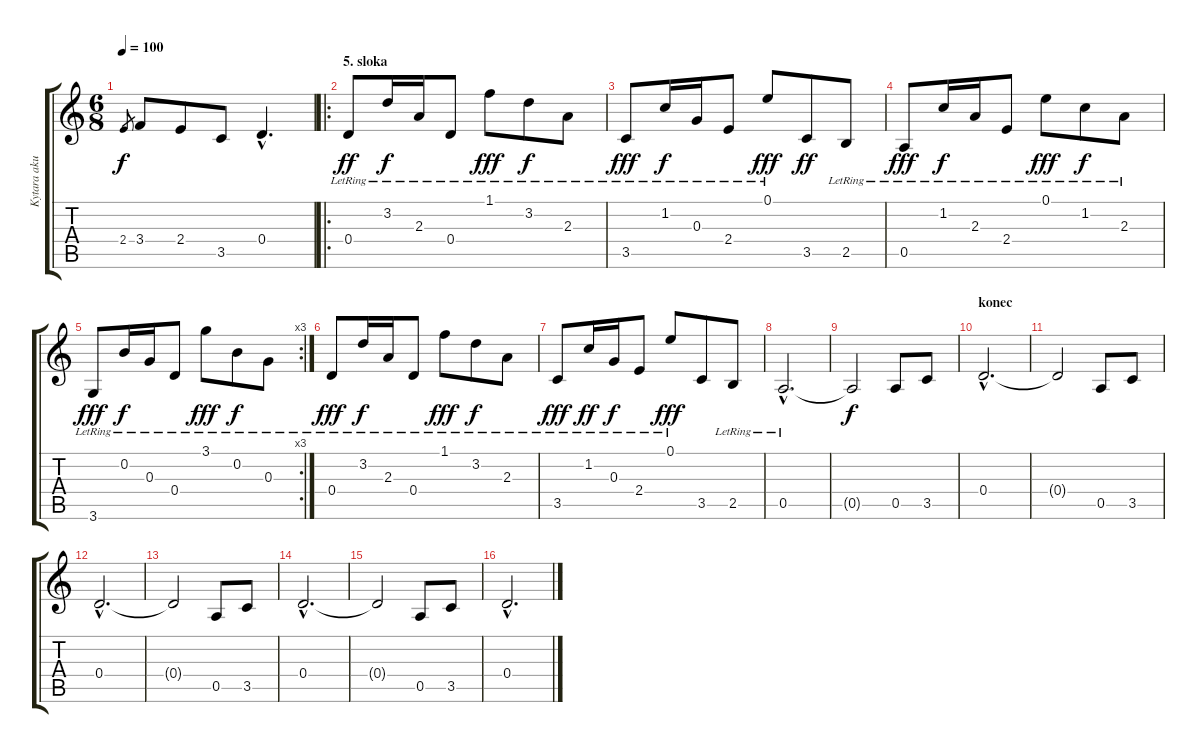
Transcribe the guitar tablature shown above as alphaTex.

\track ("Kytara akusticka" "Kytara aku") {instrument acousticguitarnylon}
\staff {score tabs}
\tuning (E4 B3 G3 D3 A2 E2) {hide}
\ts (6 8)
\tempo 100
\clef g2
\ks c
2.4.8{gr dy f} 3.4.8 2.4.8 3.5.8 0.4{hac}.4{d} |
\ro
\section ("" "5. sloka")
0.4{lr}.8{dy ff instrument acousticguitarnylon} 3.2{lr}.16{dy f} 2.3{lr}.16 0.4{lr}.8 1.1{lr}.8{dy fff} 3.2{lr}.8{dy f} 2.3{lr}.8 |
3.5{lr}.8{dy fff} 1.2{lr}.16{dy f} 0.3{lr}.16 2.4{lr}.8 0.1{lr}.8{dy fff} 3.5.8{dy ff} 2.5{lr}.8 |
0.5{lr}.8{dy fff} 1.2{lr}.16{dy f} 2.3{lr}.16 2.4{lr}.8 0.1{lr}.8{dy fff} 1.2{lr}.8{dy f} 2.3{lr}.8 |
\rc 3
3.6{lr}.8{dy fff} 0.2{lr}.16{dy f} 0.3{lr}.16 0.4{lr}.8 3.1{lr}.8{dy fff} 0.2{lr}.8{dy f} 0.3{lr}.8 |
0.4{lr}.8{dy fff} 3.2{lr}.16{dy f} 2.3{lr}.16 0.4{lr}.8 1.1{lr}.8{dy fff} 3.2{lr}.8{dy f} 2.3{lr}.8 |
3.5{lr}.8{dy fff} 1.2{lr}.16{dy ff} 0.3{lr}.16{dy f} 2.4{lr}.8 0.1{lr}.8{dy fff} 3.5.8 2.5{lr}.8 |
0.5{hac lr}.2{d} |
0.5{t}.2{dy f} 0.5.8 3.5.8 |
\section ("" "konec")
0.4{hac}.2{d volume 13} |
0.4{t}.2 0.5.8 3.5.8 |
0.4{hac}.2{d} |
0.4{t}.2 0.5.8 3.5.8 |
0.4{hac}.2{d volume 0} |
0.4{t}.2 0.5.8 3.5.8 |
0.4{hac}.2{d}
